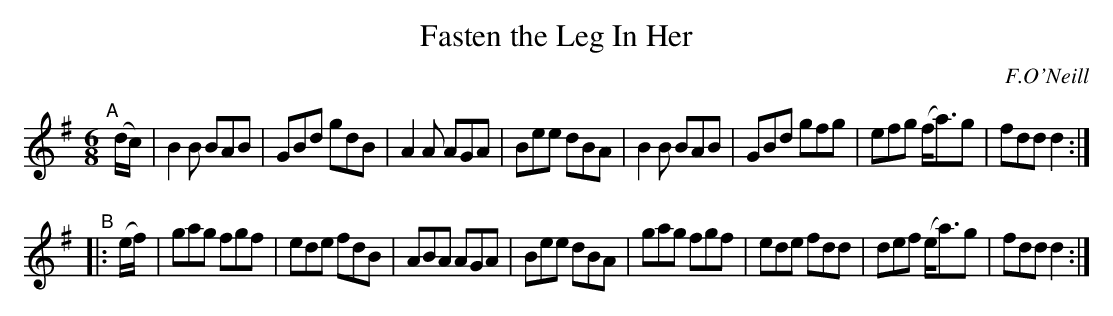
X:1
T: Fasten the Leg In Her
O: F.O'Neill
M: 6/8
L: 1/8
K: G
"^A"[|] (d/c/) |\
B2B BAB | GBd gdB | A2A AGA | Bee dBA |\
B2B BAB | GBd gfg | efg (f<a)g | fdd d2 :|
"^B"|: (e/f/) |\
gag fgf | ede fdB | ABA AGA | Bee dBA |\
gag fgf | ede fdd | def (e<a)g | fdd d2 :|
